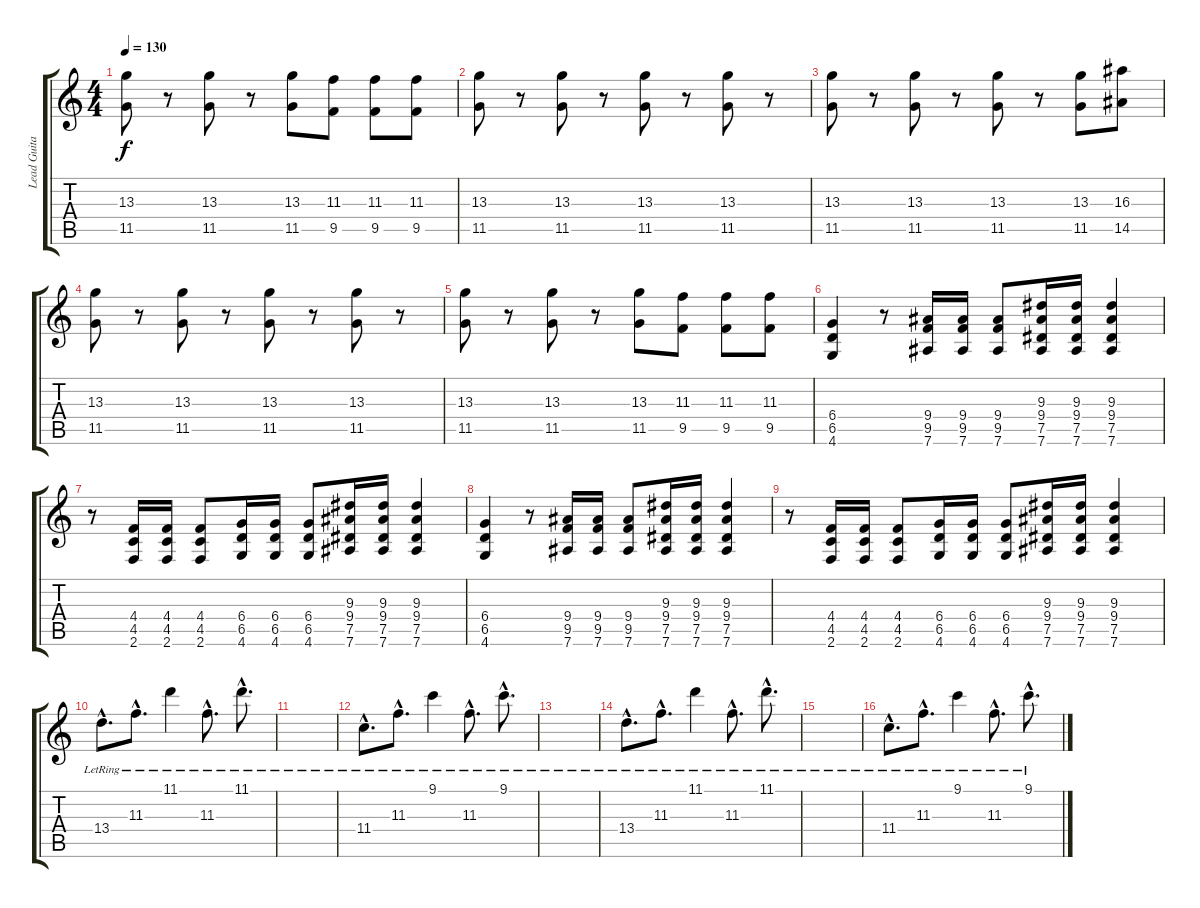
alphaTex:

\track ("Lead Guitar" "Lead Guita") {instrument overdrivenguitar}
\staff {score tabs}
\tuning (Eb4 Bb3 Gb3 Db3 Ab2 Eb2) {hide}
\ts (4 4)
\tempo 130
\clef g2
\ks c
(13.3 11.5).8{dy f} r.8 (13.3 11.5).8 r.8 (13.3 11.5).8 (11.3 9.5).8 (11.3 9.5).8 (11.3 9.5).8 |
(13.3 11.5).8 r.8 (13.3 11.5).8 r.8 (13.3 11.5).8 r.8 (13.3 11.5).8 r.8 |
(13.3 11.5).8 r.8 (13.3 11.5).8 r.8 (13.3 11.5).8 r.8 (13.3 11.5).8 (16.3 14.5).8 |
(13.3 11.5).8 r.8 (13.3 11.5).8 r.8 (13.3 11.5).8 r.8 (13.3 11.5).8 r.8 |
(13.3 11.5).8 r.8 (13.3 11.5).8 r.8 (13.3 11.5).8 (11.3 9.5).8 (11.3 9.5).8 (11.3 9.5).8 |
(6.4 6.5 4.6).4 r.8 (9.4 9.5 7.6).16 (9.4 9.5 7.6).16 (9.4 9.5 7.6).8 (9.3 9.4 7.5 7.6).16 (9.3 9.4 7.5 7.6).16 (9.3 9.4 7.5 7.6).4 |
r.8 (4.4 4.5 2.6).16 (4.4 4.5 2.6).16 (4.4 4.5 2.6).8 (6.4 6.5 4.6).16 (6.4 6.5 4.6).16 (6.4 6.5 4.6).8 (9.3 9.4 7.5 7.6).16 (9.3 9.4 7.5 7.6).16 (9.3 9.4 7.5 7.6).4 |
(6.4 6.5 4.6).4 r.8 (9.4 9.5 7.6).16 (9.4 9.5 7.6).16 (9.4 9.5 7.6).8 (9.3 9.4 7.5 7.6).16 (9.3 9.4 7.5 7.6).16 (9.3 9.4 7.5 7.6).4 |
r.8 (4.4 4.5 2.6).16 (4.4 4.5 2.6).16 (4.4 4.5 2.6).8 (6.4 6.5 4.6).16 (6.4 6.5 4.6).16 (6.4 6.5 4.6).8 (9.3 9.4 7.5 7.6).16 (9.3 9.4 7.5 7.6).16 (9.3 9.4 7.5 7.6).4 |
13.4{hac lr}.8{d instrument electricguitarclean} 11.3{hac lr}.8{d} 11.1{lr}.4 11.3{hac lr}.8{d} 11.1{hac lr}.8{d} |
|
11.4{hac lr}.8{d} 11.3{hac lr}.8{d} 9.1{lr}.4 11.3{hac lr}.8{d} 9.1{hac lr}.8{d} |
|
13.4{hac lr}.8{d} 11.3{hac lr}.8{d} 11.1{lr}.4 11.3{hac lr}.8{d} 11.1{hac lr}.8{d} |
|
11.4{hac lr}.8{d} 11.3{hac lr}.8{d} 9.1{lr}.4 11.3{hac lr}.8{d} 9.1{hac lr}.8{d}
